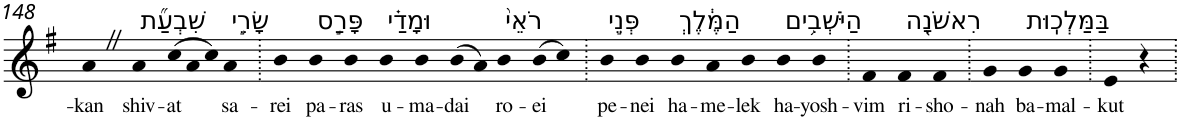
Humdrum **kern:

**kern	**text
*part1	*part1
*staff1	*staff1
*I"Piano	*
*I'Pno	*
!!LO:PB:g=z
*clefG2	*
*k[f#]	*
*G:	*
=148	=148
!	!LO:LY:b
4aZ	-kan
!LO:TX:a:t=שִׁבְעַ֞ת	!
!	!LO:LY:b
4a	shiv-
*Xtuplet	*
!	!LO:LY:b
(>12cc	-at
12a	.
12cc)	.
!LO:TX:a:t=שָׂרֵ֣י	!
!	!LO:LY:b
4a	sa-
=149.	=149.
!	!LO:LY:b
4b	-rei
!LO:TX:a:t=פָּרַ֣ס	!
!	!LO:LY:b
4b	pa-
!	!LO:LY:b
4b	-ras
!LO:TX:a:t=וּמָדַ֗י	!
!	!LO:LY:b
4b	u-
!	!LO:LY:b
4b	-ma-
!	!LO:LY:b
(>8b	-dai
8a)	.
!LO:TX:a:t=רֹאֵי֙	!
!	!LO:LY:b
4b	ro-
!	!LO:LY:b
(>8b	-ei
8cc)	.
=150.	=150.
!LO:TX:a:t=פְּנֵ֣י	!
!	!LO:LY:b
4b	pe-
!	!LO:LY:b
4b	-nei
!LO:TX:a:t=הַמֶּ֔לֶךְ	!
!	!LO:LY:b
4b	ha-
!	!LO:LY:b
4a	-me-
!	!LO:LY:b
4b	-lek
!LO:TX:a:t=הַיֹּשְׁבִ֥ים	!
!	!LO:LY:b
4b	ha-
!	!LO:LY:b
4b	-yosh-
=151.	=151.
!	!LO:LY:b
4f#	-vim
!LO:TX:a:t=רִאשֹׁנָ֖ה	!
!	!LO:LY:b
4f#	ri-
!	!LO:LY:b
4f#	-sho-
=152.	=152.
!	!LO:LY:b
4g	-nah
!LO:TX:a:t=בַּמַּלְכֽוּת	!
!	!LO:LY:b
4g	ba-
!	!LO:LY:b
4g	-mal-
=153.	=153.
!	!LO:LY:b
4e	-kut
4r	.
=.	=.
*-	*-
